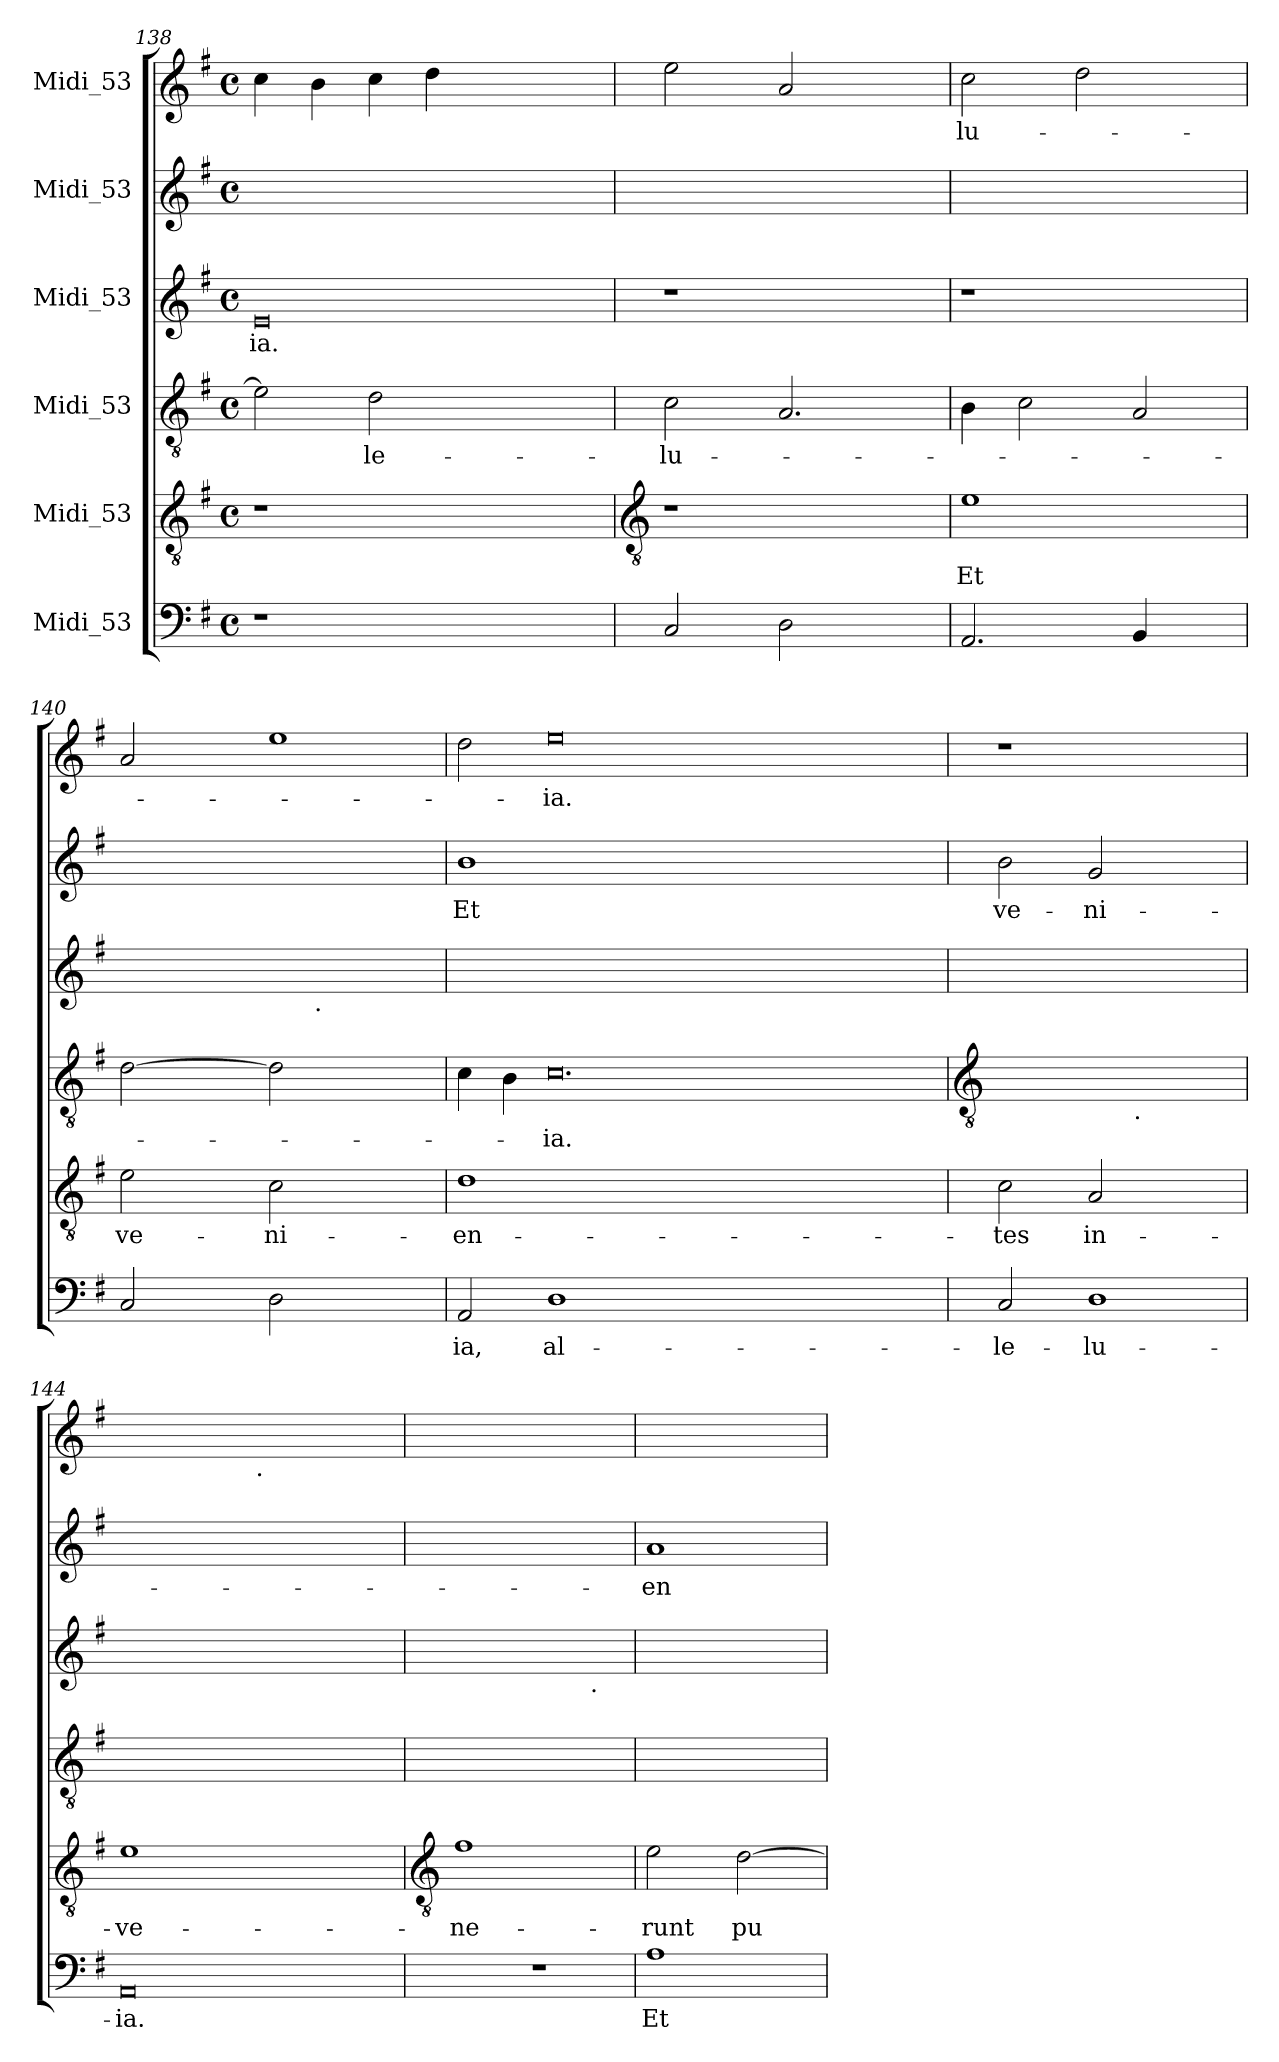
**kern	**text	**kern	**text	**kern	**text	**kern	**text	**kern	**text	**kern	**text
*part6	*part6	*part5	*part5	*part4	*part4	*part3	*part3	*part2	*part2	*part1	*part1
*staff6	*staff6	*staff5	*staff5	*staff4	*staff4	*staff3	*staff3	*staff2	*staff2	*staff1	*staff1
*I"Midi_53	*	*I"Midi_53	*	*I"Midi_53	*	*I"Midi_53	*	*I"Midi_53	*	*I"Midi_53	*
*clefF4	*	*clefGv2	*	*clefGv2	*	*clefG2	*	*clefG2	*	*clefG2	*
*k[f#]	*	*k[f#]	*	*k[f#]	*	*k[f#]	*	*k[f#]	*	*k[f#]	*
*G:	*	*G:	*	*G:	*	*G:	*	*G:	*	*G:	*
*M4/4	*	*M4/4	*	*M4/4	*	*M4/4	*	*M4/4	*	*M4/4	*
*met(c)	*	*met(c)	*	*met(c)	*	*met(c)	*	*met(c)	*	*met(c)	*
=138A	=138A	=138A	=138A	=138A	=138A	=138A	=138A	=138A	=138A	=138A	=138A
!	!	!	!	!	!	!	!LO:LY:b	!	!	!	!
1r	.	1r	.	2e\]	.	0e/	-ia.	4ryy	.	4cc\	.
.	.	.	.	.	.	.	.	4ryy	.	4b\	.
!	!	!	!	!	!LO:LY:b	!	!	!	!	!	!
.	.	.	.	2d\	-le-	.	.	4ryy	.	4cc\	.
.	.	.	.	.	.	.	.	4ryy	.	4dd\	.
1ryy	.	1ryy	.	1ryy	.	.	.	1ryy	.	1ryy	.
!!LO:LB:g=z
=139	=139	=139	=139	=139	=139	=139	=139	=139	=139	=139	=139
*	*	*clefGv2	*	*	*	*	*	*	*	*	*
!	!	!	!	!	!LO:LY:b	!	!	!	!	!	!
2C/	.	1r	.	2c\	-lu-	1r	.	4ryy	.	2ee\	.
.	.	.	.	.	.	.	.	4ryy	.	.	.
2D\	.	.	.	2.A/	.	.	.	4ryy	.	2a/	.
.	.	.	.	.	.	.	.	4ryy	.	.	.
4ryy	.	4ryy	.	.	.	4ryy	.	4ryy	.	4ryy	.
=140A	=140A	=140A	=140A	=140A	=140A	=140A	=140A	=140A	=140A	=140A	=140A
!	!	!	!LO:LY:b	!	!	!	!	!	!	!	!LO:LY:b
2.AA/	.	1e	Et	4B\	.	1r	.	4ryy	.	2cc\	-lu-
.	.	.	.	2c\	.	.	.	4ryy	.	.	.
.	.	.	.	.	.	.	.	4ryy	.	2dd\	.
4BB/	.	.	.	2A/	.	.	.	4ryy	.	.	.
4ryy	.	4ryy	.	.	.	4ryy	.	4ryy	.	4ryy	.
!!LO:LB:g=z
=140B	=140B	=140B	=140B	=140B	=140B	=140B	=140B	=140B	=140B	=140B	=140B
!	!	!	!LO:LY:b	!	!	!	!	!	!	!	!
2C/	.	2e\	ve-	[2d\	.	4ryy	.	4ryy	.	2a/	.
.	.	.	.	.	.	4ryy	.	64ryy	.	.	.
.	.	.	.	.	.	.	.	64ryy	.	.	.
.	.	.	.	.	.	.	.	64ryy	.	.	.
.	.	.	.	.	.	.	.	64ryy	.	.	.
.	.	.	.	.	.	.	.	64ryy	.	.	.
.	.	.	.	.	.	.	.	64ryy	.	.	.
.	.	.	.	.	.	.	.	64ryy	.	.	.
.	.	.	.	.	.	.	.	64ryy	.	.	.
.	.	.	.	.	.	.	.	64ryy	.	.	.
.	.	.	.	.	.	.	.	1ryy	.	.	.
!	!	!	!LO:LY:b	!	!	!	!	!	!	!	!
2D\	.	2c\	-ni-	2d\]	.	4ryy	.	.	.	1ee	.
!	!	!	!	!	!	!LO:TX:b:t=.	!	!	!	!	!
.	.	.	.	.	.	4ryy	.	.	.	.	.
2ryy	.	2ryy	.	2ryy	.	2ryy	.	.	.	.	.
.	.	.	.	.	.	.	.	16..ryy	.	.	.
!!LO:LB:g=z
=142A	=142A	=142A	=142A	=142A	=142A	=142A	=142A	=142A	=142A	=142A	=142A
!	!LO:LY:b	!	!LO:LY:b	!	!	!	!	!	!LO:LY:b	!	!
2AA/	-ia,	1d	-en-	4c\	.	4ryy	.	1b	Et	2dd\	.
.	.	.	.	4B\	.	4ryy	.	.	.	.	.
!	!LO:LY:b	!	!	!	!LO:LY:b	!	!	!	!	!	!LO:LY:b
1D	al-	.	.	0.c	-ia.	4ryy	.	.	.	0ee\	-ia.
.	.	.	.	.	.	4ryy	.	.	.	.	.
.	.	0ryy	.	.	.	0ryy	.	0ryy	.	.	.
0ryy	.	.	.	.	.	.	.	.	.	.	.
.	.	.	.	.	.	.	.	.	.	1ryy	.
.	.	2ryy	.	.	.	2ryy	.	2ryy	.	.	.
!!LO:LB:g=z
=143A	=143A	=143A	=143A	=143A	=143A	=143A	=143A	=143A	=143A	=143A	=143A
*	*	*	*	*clefGv2	*	*	*	*	*	*	*
!	!LO:LY:b	!	!LO:LY:b	!	!	!	!	!	!LO:LY:b	!	!
2C/	-le-	2c\	-tes	4ryy	.	4ryy	.	2b\	ve-	1r	.
.	.	.	.	4ryy	.	4ryy	.	.	.	.	.
!	!LO:LY:b	!	!LO:LY:b	!	!	!	!	!	!LO:LY:b	!	!
1D	-lu-	2A/	in-	4ryy	.	4ryy	.	2g/	-ni-	.	.
!	!	!	!	!LO:TX:b:t=.	!	!	!	!	!	!	!
.	.	.	.	4ryy	.	4ryy	.	.	.	.	.
.	.	2ryy	.	2ryy	.	2ryy	.	2ryy	.	2ryy	.
!!LO:LB:g=z
=144	=144	=144	=144	=144	=144	=144	=144	=144	=144	=144	=144
!	!LO:LY:b	!	!LO:LY:b	!	!	!	!	!	!	!	!
0AA/	-ia.	1e	-ve-	4ryy	.	4ryy	.	4ryy	.	4ryy	.
.	.	.	.	4ryy	.	4ryy	.	4ryy	.	4ryy	.
.	.	.	.	4ryy	.	4ryy	.	4ryy	.	4ryy	.
!	!	!	!	!	!	!	!	!	!	!LO:TX:b:t=.	!
.	.	.	.	4ryy	.	4ryy	.	4ryy	.	4ryy	.
.	.	1ryy	.	1ryy	.	1ryy	.	1ryy	.	1ryy	.
!!LO:LB:g=z
=145	=145	=145	=145	=145	=145	=145	=145	=145	=145	=145	=145
*	*	*clefGv2	*	*	*	*	*	*	*	*	*
!	!	!	!LO:LY:b	!	!	!	!	!	!	!	!
1r	.	1f#	-ne-	4ryy	.	4ryy	.	4ryy	.	4ryy	.
.	.	.	.	4ryy	.	4ryy	.	4ryy	.	4ryy	.
.	.	.	.	4ryy	.	4ryy	.	4ryy	.	4ryy	.
!	!	!	!	!	!	!LO:TX:b:t=.	!	!	!	!	!
.	.	.	.	4ryy	.	4ryy	.	4ryy	.	4ryy	.
!!LO:LB:g=z
=146	=146	=146	=146	=146	=146	=146	=146	=146	=146	=146	=146
!	!LO:LY:b	!	!LO:LY:b	!	!	!	!	!	!LO:LY:b	!	!
1A	Et	2e\	-runt	4ryy	.	4ryy	.	1a	-en-	4ryy	.
.	.	.	.	4ryy	.	4ryy	.	.	.	4ryy	.
!	!	!	!LO:LY:b	!	!	!	!	!	!	!	!
.	.	[2d\	pu-	4ryy	.	2ryy	.	.	.	4ryy	.
.	.	.	.	4ryy	.	.	.	.	.	4ryy	.
=	=	=	=	=	=	=	=	=	=	=	=
*-	*-	*-	*-	*-	*-	*-	*-	*-	*-	*-	*-
